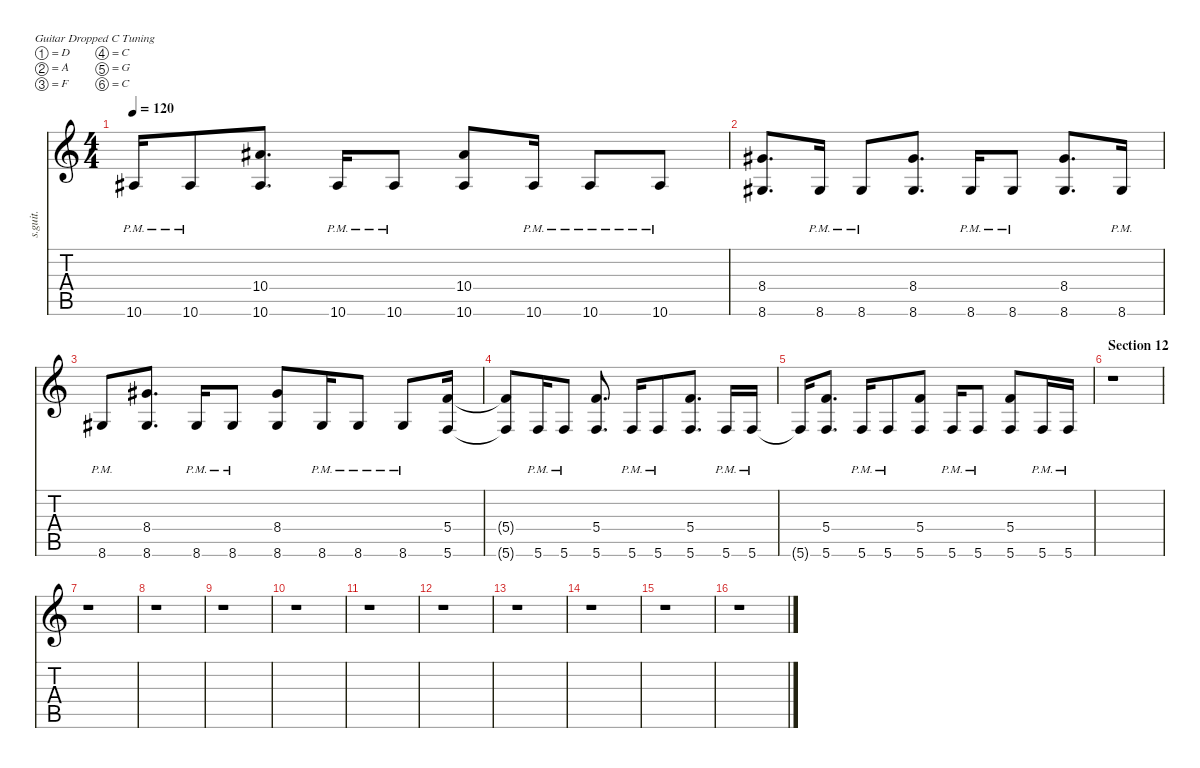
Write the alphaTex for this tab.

\defaultSystemsLayout 4
\hideDynamics
\bracketExtendMode nobrackets
\track ("Misha Mansoor" "s.guit.") {instrument distortionguitar}
\staff {score tabs}
\tuning (D4 A3 F3 C3 G2 C2)
\ts (4 4)
\tempo 120
\clef g2
\ks c
10.6{pm acc #}.16{lyrics (0 "") lyrics (1 "") lyrics (2 "") lyrics (3 "") lyrics (4 "") dy mf} 10.6{pm acc #}.8{lyrics (0 "") lyrics (1 "") lyrics (2 "") lyrics (3 "") lyrics (4 "")} (10.4{acc #} 10.6{acc #}).8{d lyrics (0 "") lyrics (1 "") lyrics (2 "") lyrics (3 "") lyrics (4 "")} 10.6{pm acc #}.16{lyrics (0 "") lyrics (1 "") lyrics (2 "") lyrics (3 "") lyrics (4 "")} 10.6{pm acc #}.8{lyrics (0 "") lyrics (1 "") lyrics (2 "") lyrics (3 "") lyrics (4 "")} (10.4{acc #} 10.6{acc #}).8{lyrics (0 "") lyrics (1 "") lyrics (2 "") lyrics (3 "") lyrics (4 "")} 10.6{pm acc #}.16{lyrics (0 "") lyrics (1 "") lyrics (2 "") lyrics (3 "") lyrics (4 "")} 10.6{pm acc #}.8{lyrics (0 "") lyrics (1 "") lyrics (2 "") lyrics (3 "") lyrics (4 "")} 10.6{pm acc #}.8{lyrics (0 "") lyrics (1 "") lyrics (2 "") lyrics (3 "") lyrics (4 "")} |
(8.4{acc #} 8.6{acc #}).8{d lyrics (0 "") lyrics (1 "") lyrics (2 "") lyrics (3 "") lyrics (4 "")} 8.6{pm acc #}.16{lyrics (0 "") lyrics (1 "") lyrics (2 "") lyrics (3 "") lyrics (4 "")} 8.6{pm acc #}.8{lyrics (0 "") lyrics (1 "") lyrics (2 "") lyrics (3 "") lyrics (4 "")} (8.4{acc #} 8.6{acc #}).8{d lyrics (0 "") lyrics (1 "") lyrics (2 "") lyrics (3 "") lyrics (4 "")} 8.6{pm acc #}.16{lyrics (0 "") lyrics (1 "") lyrics (2 "") lyrics (3 "") lyrics (4 "")} 8.6{pm acc #}.8{lyrics (0 "") lyrics (1 "") lyrics (2 "") lyrics (3 "") lyrics (4 "")} (8.4{acc #} 8.6{acc #}).8{d lyrics (0 "") lyrics (1 "") lyrics (2 "") lyrics (3 "") lyrics (4 "")} 8.6{pm acc #}.16{lyrics (0 "") lyrics (1 "") lyrics (2 "") lyrics (3 "") lyrics (4 "")} |
8.6{pm acc #}.8{lyrics (0 "") lyrics (1 "") lyrics (2 "") lyrics (3 "") lyrics (4 "")} (8.4{acc #} 8.6{acc #}).8{d lyrics (0 "") lyrics (1 "") lyrics (2 "") lyrics (3 "") lyrics (4 "")} 8.6{pm acc #}.16{lyrics (0 "") lyrics (1 "") lyrics (2 "") lyrics (3 "") lyrics (4 "")} 8.6{pm acc #}.8{lyrics (0 "") lyrics (1 "") lyrics (2 "") lyrics (3 "") lyrics (4 "")} (8.4{acc #} 8.6{acc #}).8{lyrics (0 "") lyrics (1 "") lyrics (2 "") lyrics (3 "") lyrics (4 "")} 8.6{pm acc #}.16{lyrics (0 "") lyrics (1 "") lyrics (2 "") lyrics (3 "") lyrics (4 "")} 8.6{pm acc #}.8{lyrics (0 "") lyrics (1 "") lyrics (2 "") lyrics (3 "") lyrics (4 "")} 8.6{pm acc #}.8{lyrics (0 "") lyrics (1 "") lyrics (2 "") lyrics (3 "") lyrics (4 "")} (5.4 5.6).16{lyrics (0 "") lyrics (1 "") lyrics (2 "") lyrics (3 "") lyrics (4 "")} |
(5.4{t} 5.6{t}).8{lyrics (0 "") lyrics (1 "") lyrics (2 "") lyrics (3 "") lyrics (4 "")} 5.6{pm}.16{lyrics (0 "") lyrics (1 "") lyrics (2 "") lyrics (3 "") lyrics (4 "")} 5.6{pm}.8{lyrics (0 "") lyrics (1 "") lyrics (2 "") lyrics (3 "") lyrics (4 "")} (5.4 5.6).8{d lyrics (0 "") lyrics (1 "") lyrics (2 "") lyrics (3 "") lyrics (4 "")} 5.6{pm}.16{lyrics (0 "") lyrics (1 "") lyrics (2 "") lyrics (3 "") lyrics (4 "")} 5.6{pm}.8{lyrics (0 "") lyrics (1 "") lyrics (2 "") lyrics (3 "") lyrics (4 "")} (5.4 5.6).8{d lyrics (0 "") lyrics (1 "") lyrics (2 "") lyrics (3 "") lyrics (4 "")} 5.6{pm}.16{lyrics (0 "") lyrics (1 "") lyrics (2 "") lyrics (3 "") lyrics (4 "")} 5.6{pm}.16{lyrics (0 "") lyrics (1 "") lyrics (2 "") lyrics (3 "") lyrics (4 "")} |
5.6{t}.16{lyrics (0 "") lyrics (1 "") lyrics (2 "") lyrics (3 "") lyrics (4 "") dy f} (5.4 5.6).8{d lyrics (0 "") lyrics (1 "") lyrics (2 "") lyrics (3 "") lyrics (4 "") dy mf} 5.6{pm}.16{lyrics (0 "") lyrics (1 "") lyrics (2 "") lyrics (3 "") lyrics (4 "")} 5.6{pm}.8{lyrics (0 "") lyrics (1 "") lyrics (2 "") lyrics (3 "") lyrics (4 "")} (5.4 5.6).8{lyrics (0 "") lyrics (1 "") lyrics (2 "") lyrics (3 "") lyrics (4 "")} 5.6{pm}.16{lyrics (0 "") lyrics (1 "") lyrics (2 "") lyrics (3 "") lyrics (4 "")} 5.6{pm}.8{lyrics (0 "") lyrics (1 "") lyrics (2 "") lyrics (3 "") lyrics (4 "")} (5.4 5.6).8{lyrics (0 "") lyrics (1 "") lyrics (2 "") lyrics (3 "") lyrics (4 "")} 5.6{pm}.16{lyrics (0 "") lyrics (1 "") lyrics (2 "") lyrics (3 "") lyrics (4 "")} 5.6{pm}.16{lyrics (0 "") lyrics (1 "") lyrics (2 "") lyrics (3 "") lyrics (4 "")} |
\section ("" "Section 12")
r.1 |
r.1 |
r.1 |
r.1 |
r.1 |
r.1 |
r.1 |
r.1 |
r.1 |
r.1 |
r.1
